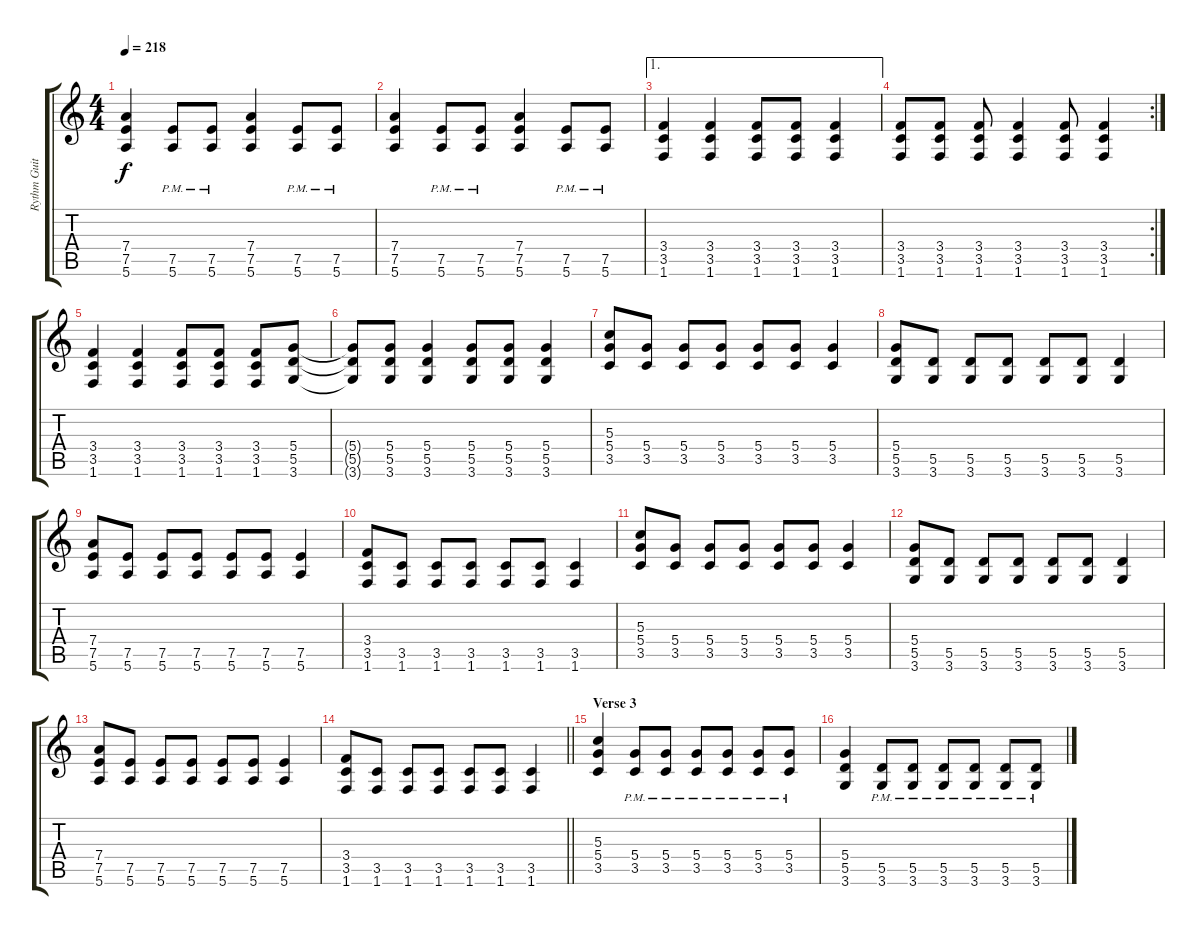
\track ("Rythm Guitar" "Rythm Guit") {instrument distortionguitar}
\staff {score tabs}
\tuning (E4 B3 G3 D3 A2 E2) {hide}
\ts (4 4)
\tempo 218
\clef g2
\ks c
(7.4 7.5 5.6).4{dy f} (7.5{pm} 5.6{pm}).8 (7.5{pm} 5.6{pm}).8 (7.4 7.5 5.6).4 (7.5{pm} 5.6{pm}).8 (7.5{pm} 5.6{pm}).8 |
(7.4 7.5 5.6).4 (7.5{pm} 5.6{pm}).8 (7.5{pm} 5.6{pm}).8 (7.4 7.5 5.6).4 (7.5{pm} 5.6{pm}).8 (7.5{pm} 5.6{pm}).8 |
\ae 1
(3.4 3.5 1.6).4 (3.4 3.5 1.6).4 (3.4 3.5 1.6).8 (3.4 3.5 1.6).8 (3.4 3.5 1.6).4 |
\rc 2
(3.4 3.5 1.6).8 (3.4 3.5 1.6).8 (3.4 3.5 1.6).8 (3.4 3.5 1.6).4 (3.4 3.5 1.6).8 (3.4 3.5 1.6).4 |
(3.4 3.5 1.6).4 (3.4 3.5 1.6).4 (3.4 3.5 1.6).8 (3.4 3.5 1.6).8 (3.4 3.5 1.6).8 (5.4 5.5 3.6).8 |
(5.4{t} 5.5{t} 3.6{t}).8 (5.4 5.5 3.6).8 (5.4 5.5 3.6).4 (5.4 5.5 3.6).8 (5.4 5.5 3.6).8 (5.4 5.5 3.6).4 |
(5.3 5.4 3.5).8 (5.4 3.5).8 (5.4 3.5).8 (5.4 3.5).8 (5.4 3.5).8 (5.4 3.5).8 (5.4 3.5).4 |
(5.4 5.5 3.6).8 (5.5 3.6).8 (5.5 3.6).8 (5.5 3.6).8 (5.5 3.6).8 (5.5 3.6).8 (5.5 3.6).4 |
(7.4 7.5 5.6).8 (7.5 5.6).8 (7.5 5.6).8 (7.5 5.6).8 (7.5 5.6).8 (7.5 5.6).8 (7.5 5.6).4 |
(3.4 3.5 1.6).8 (3.5 1.6).8 (3.5 1.6).8 (3.5 1.6).8 (3.5 1.6).8 (3.5 1.6).8 (3.5 1.6).4 |
(5.3 5.4 3.5).8 (5.4 3.5).8 (5.4 3.5).8 (5.4 3.5).8 (5.4 3.5).8 (5.4 3.5).8 (5.4 3.5).4 |
(5.4 5.5 3.6).8 (5.5 3.6).8 (5.5 3.6).8 (5.5 3.6).8 (5.5 3.6).8 (5.5 3.6).8 (5.5 3.6).4 |
(7.4 7.5 5.6).8 (7.5 5.6).8 (7.5 5.6).8 (7.5 5.6).8 (7.5 5.6).8 (7.5 5.6).8 (7.5 5.6).4 |
\barLineRight lightlight
(3.4 3.5 1.6).8 (3.5 1.6).8 (3.5 1.6).8 (3.5 1.6).8 (3.5 1.6).8 (3.5 1.6).8 (3.5 1.6).4 |
\section ("" "Verse 3")
(5.3 5.4 3.5).4 (5.4{pm} 3.5{pm}).8 (5.4{pm} 3.5{pm}).8 (5.4{pm} 3.5{pm}).8 (5.4{pm} 3.5{pm}).8 (5.4{pm} 3.5{pm}).8 (5.4{pm} 3.5{pm}).8 |
(5.4 5.5 3.6).4 (5.5{pm} 3.6{pm}).8 (5.5{pm} 3.6{pm}).8 (5.5{pm} 3.6{pm}).8 (5.5{pm} 3.6{pm}).8 (5.5{pm} 3.6{pm}).8 (5.5{pm} 3.6{pm}).8
